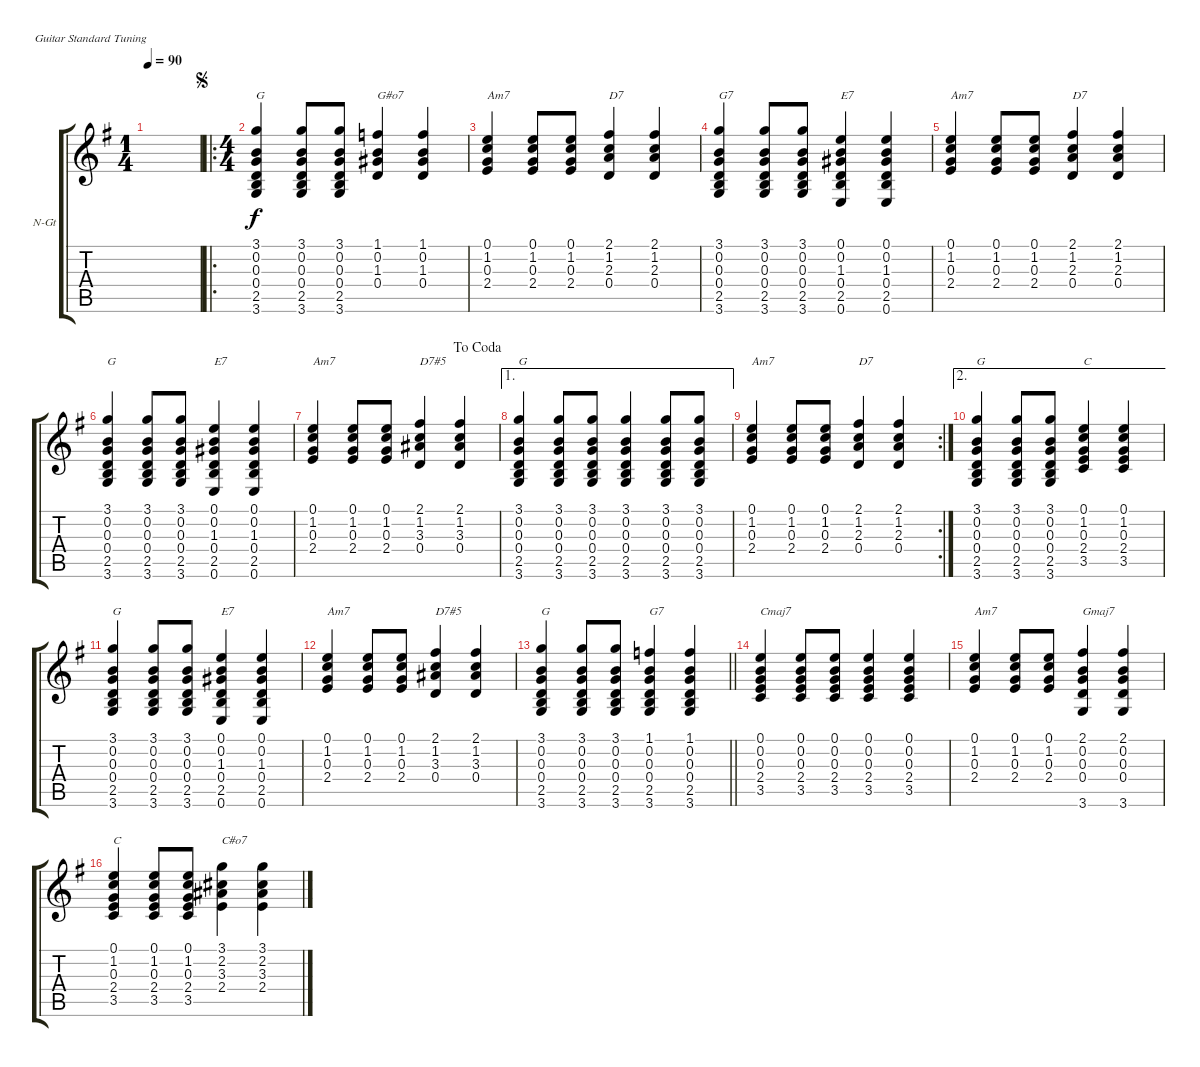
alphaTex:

\defaultSystemsLayout 4
\bracketExtendMode groupsimilarinstruments
\firstSystemTrackNameOrientation horizontal
\otherSystemsTrackNameOrientation horizontal
\track ("Nylon Guitar" "N-Gt") {instrument acousticguitarnylon}
\staff {score tabs}
\tuning (E4 B3 G3 D3 A2 E2)
\ts (1 4)
\tempo 90
\clef g2
\scale
0.380328
\ks g
|
\ro
\ts (4 4)
\jump segno
\scale
0.419672 (3.1 0.2 0.3 0.4 2.5 3.6).4{txt "G"} (3.1 0.2 0.3 0.4 2.5 3.6).8 (3.1 0.2 0.3 0.4 2.5 3.6).8 (1.1 0.2 1.3 0.4).4{txt "G#o7"} (1.1 0.2 1.3 0.4).4 |
\scale
0.2 (0.1 1.2 0.3 2.4).4{txt "Am7"} (0.1 1.2 0.3 2.4).8 (0.1 1.2 0.3 2.4).8 (2.1 1.2 2.3 0.4).4{txt "D7"} (2.1 1.2 2.3 0.4).4 |
\scale
0.333333 (3.1 0.2 0.3 0.4 2.5 3.6).4{txt "G7"} (3.1 0.2 0.3 0.4 2.5 3.6).8 (3.1 0.2 0.3 0.4 2.5 3.6).8 (0.1 0.2 1.3 0.4 2.5 0.6).4{txt "E7"} (0.1 0.2 1.3 0.4 2.5 0.6).4 |
\scale
0.333333 (0.1 1.2 0.3 2.4).4{txt "Am7"} (0.1 1.2 0.3 2.4).8 (0.1 1.2 0.3 2.4).8 (2.1 1.2 2.3 0.4).4{txt "D7"} (2.1 1.2 2.3 0.4).4 |
\scale
0.333333 (3.1 0.2 0.3 0.4 2.5 3.6).4{txt "G"} (3.1 0.2 0.3 0.4 2.5 3.6).8 (3.1 0.2 0.3 0.4 2.5 3.6).8 (0.1 0.2 1.3 0.4 2.5 0.6).4{txt "E7"} (0.1 0.2 1.3 0.4 2.5 0.6).4 |
\jump dacoda
\scale
0.322751 (0.1 1.2 0.3 2.4).4{txt "Am7"} (0.1 1.2 0.3 2.4).8 (0.1 1.2 0.3 2.4).8 (2.1 1.2 3.3 0.4).4{txt "D7#5"} (2.1 1.2 3.3 0.4).4 |
\ae 1
\scale
0.322751 (3.1 0.2 0.3 0.4 2.5 3.6).4{txt "G"} (3.1 0.2 0.3 0.4 2.5 3.6).8 (3.1 0.2 0.3 0.4 2.5 3.6).8 (3.1 0.2 0.3 0.4 2.5 3.6).4 (3.1 0.2 0.3 0.4 2.5 3.6).8 (3.1 0.2 0.3 0.4 2.5 3.6).8 |
\rc 2
\scale
0.354497 (0.1 1.2 0.3 2.4).4{txt "Am7"} (0.1 1.2 0.3 2.4).8 (0.1 1.2 0.3 2.4).8 (2.1 1.2 2.3 0.4).4{txt "D7"} (2.1 1.2 2.3 0.4).4 |
\ae 2
\scale
0.333333 (3.1 0.2 0.3 0.4 2.5 3.6).4{txt "G"} (3.1 0.2 0.3 0.4 2.5 3.6).8 (3.1 0.2 0.3 0.4 2.5 3.6).8 (0.1 1.2 0.3 2.4 3.5).4{txt "C"} (0.1 1.2 0.3 2.4 3.5).4 |
\scale
0.333333 (3.1 0.2 0.3 0.4 2.5 3.6).4{txt "G"} (3.1 0.2 0.3 0.4 2.5 3.6).8 (3.1 0.2 0.3 0.4 2.5 3.6).8 (0.1 0.2 1.3 0.4 2.5 0.6).4{txt "E7"} (0.1 0.2 1.3 0.4 2.5 0.6).4 |
\scale
0.333333 (0.1 1.2 0.3 2.4).4{txt "Am7"} (0.1 1.2 0.3 2.4).8 (0.1 1.2 0.3 2.4).8 (2.1 1.2 3.3 0.4).4{txt "D7#5"} (2.1 1.2 3.3 0.4).4 |
\scale
0.333333
\barLineRight lightlight
(3.1 0.2 0.3 0.4 2.5 3.6).4{txt "G"} (3.1 0.2 0.3 0.4 2.5 3.6).8 (3.1 0.2 0.3 0.4 2.5 3.6).8 (1.1 0.2 0.3 0.4 2.5 3.6).4{txt "G7"} (1.1 0.2 0.3 0.4 2.5 3.6).4 |
\scale
0.333333 (0.1 0.2 0.3 2.4 3.5).4{txt "Cmaj7"} (0.1 0.2 0.3 2.4 3.5).8 (0.1 0.2 0.3 2.4 3.5).8 (0.1 0.2 0.3 2.4 3.5).4 (0.1 0.2 0.3 2.4 3.5).4 |
\scale
0.333333 (0.1 1.2 0.3 2.4).4{txt "Am7"} (0.1 1.2 0.3 2.4).8 (0.1 1.2 0.3 2.4).8 (2.1 0.2 0.3 0.4 3.6).4{txt "Gmaj7"} (2.1 0.2 0.3 0.4 3.6).4 |
\scale
0.333333 (0.1 1.2 0.3 2.4 3.5).4{txt "C"} (0.1 1.2 0.3 2.4 3.5).8 (0.1 1.2 0.3 2.4 3.5).8 (3.1 2.2 3.3 2.4).4{txt "C#o7"} (3.1 2.2 3.3 2.4).4
